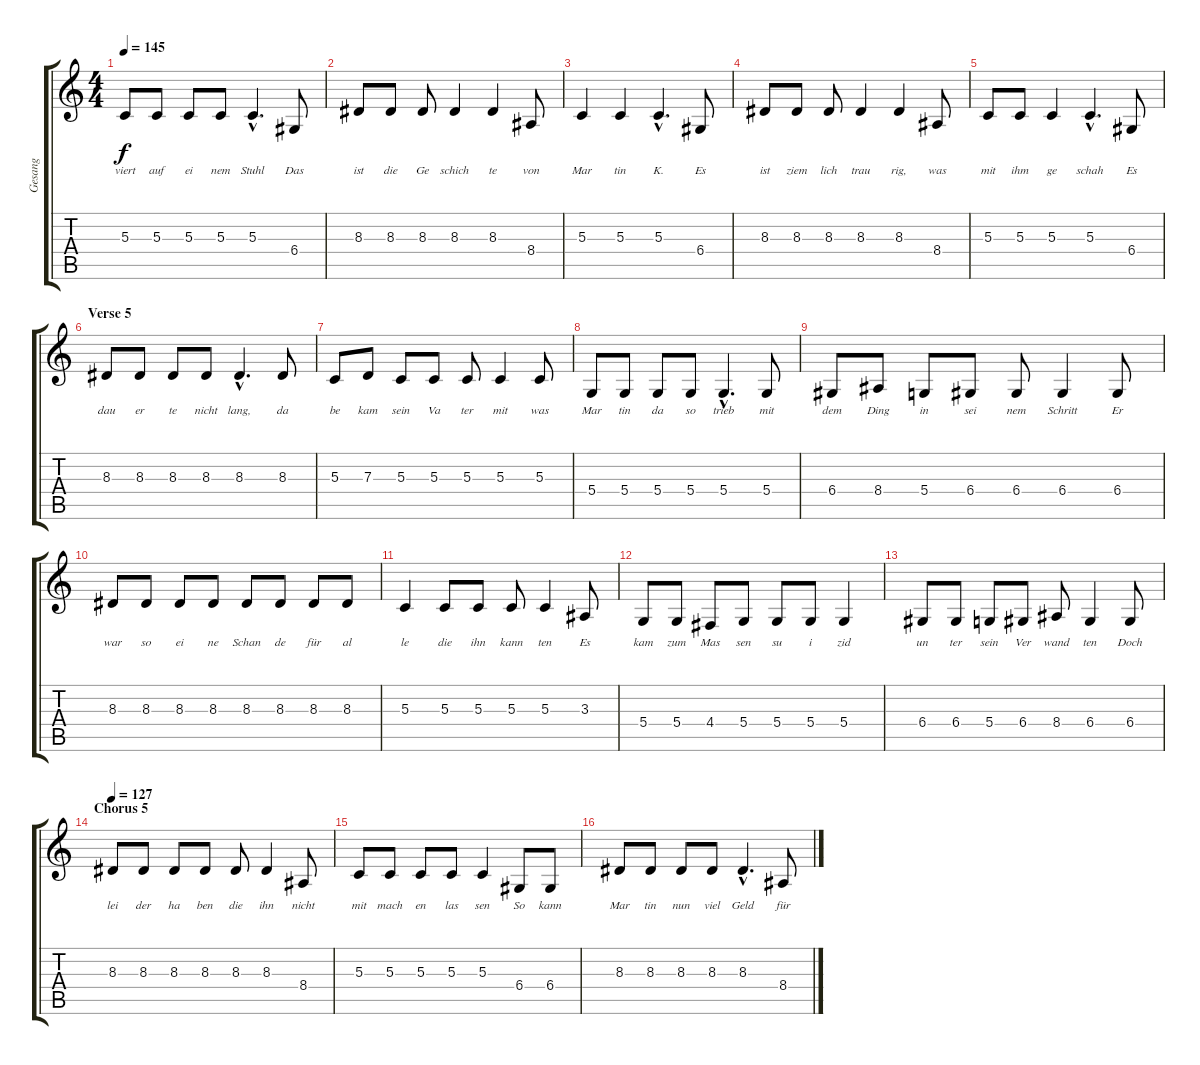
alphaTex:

\track ("Gesang" "Gesang") {instrument oboe}
\staff {score tabs}
\tuning (E4 B3 G3 D3 A2 E2) {hide}
\ts (4 4)
\tempo 145
\clef g2
\ks c
5.3.8{lyrics (0 "viert") lyrics (1 "") lyrics (2 "") lyrics (3 "") lyrics (4 "") dy f} 5.3.8{lyrics (0 "auf") lyrics (1 "") lyrics (2 "") lyrics (3 "") lyrics (4 "")} 5.3.8{lyrics (0 "ei") lyrics (1 "") lyrics (2 "") lyrics (3 "") lyrics (4 "")} 5.3.8{lyrics (0 "nem") lyrics (1 "") lyrics (2 "") lyrics (3 "") lyrics (4 "")} 5.3{hac}.4{d lyrics (0 "Stuhl") lyrics (1 "") lyrics (2 "") lyrics (3 "") lyrics (4 "")} 6.4.8{lyrics (0 "Das") lyrics (1 "") lyrics (2 "") lyrics (3 "") lyrics (4 "")} |
8.3.8{lyrics (0 "ist") lyrics (1 "") lyrics (2 "") lyrics (3 "") lyrics (4 "")} 8.3.8{lyrics (0 "die") lyrics (1 "") lyrics (2 "") lyrics (3 "") lyrics (4 "")} 8.3.8{lyrics (0 "Ge") lyrics (1 "") lyrics (2 "") lyrics (3 "") lyrics (4 "")} 8.3.4{lyrics (0 "schich") lyrics (1 "") lyrics (2 "") lyrics (3 "") lyrics (4 "")} 8.3.4{lyrics (0 "te") lyrics (1 "") lyrics (2 "") lyrics (3 "") lyrics (4 "")} 8.4.8{lyrics (0 "von") lyrics (1 "") lyrics (2 "") lyrics (3 "") lyrics (4 "")} |
5.3.4{lyrics (0 "Mar") lyrics (1 "") lyrics (2 "") lyrics (3 "") lyrics (4 "")} 5.3.4{lyrics (0 "tin") lyrics (1 "") lyrics (2 "") lyrics (3 "") lyrics (4 "")} 5.3{hac}.4{d lyrics (0 "K.") lyrics (1 "") lyrics (2 "") lyrics (3 "") lyrics (4 "")} 6.4.8{lyrics (0 "Es") lyrics (1 "") lyrics (2 "") lyrics (3 "") lyrics (4 "")} |
8.3.8{lyrics (0 "ist") lyrics (1 "") lyrics (2 "") lyrics (3 "") lyrics (4 "")} 8.3.8{lyrics (0 "ziem") lyrics (1 "") lyrics (2 "") lyrics (3 "") lyrics (4 "")} 8.3.8{lyrics (0 "lich") lyrics (1 "") lyrics (2 "") lyrics (3 "") lyrics (4 "")} 8.3.4{lyrics (0 "trau") lyrics (1 "") lyrics (2 "") lyrics (3 "") lyrics (4 "")} 8.3.4{lyrics (0 "rig,") lyrics (1 "") lyrics (2 "") lyrics (3 "") lyrics (4 "")} 8.4.8{lyrics (0 "was") lyrics (1 "") lyrics (2 "") lyrics (3 "") lyrics (4 "")} |
5.3.8{lyrics (0 "mit") lyrics (1 "") lyrics (2 "") lyrics (3 "") lyrics (4 "")} 5.3.8{lyrics (0 "ihm") lyrics (1 "") lyrics (2 "") lyrics (3 "") lyrics (4 "")} 5.3.4{lyrics (0 "ge") lyrics (1 "") lyrics (2 "") lyrics (3 "") lyrics (4 "")} 5.3{hac}.4{d lyrics (0 "schah") lyrics (1 "") lyrics (2 "") lyrics (3 "") lyrics (4 "")} 6.4.8{lyrics (0 "Es") lyrics (1 "") lyrics (2 "") lyrics (3 "") lyrics (4 "")} |
\section ("" "Verse 5")
8.3.8{lyrics (0 "dau") lyrics (1 "") lyrics (2 "") lyrics (3 "") lyrics (4 "")} 8.3.8{lyrics (0 "er") lyrics (1 "") lyrics (2 "") lyrics (3 "") lyrics (4 "")} 8.3.8{lyrics (0 "te") lyrics (1 "") lyrics (2 "") lyrics (3 "") lyrics (4 "")} 8.3.8{lyrics (0 "nicht") lyrics (1 "") lyrics (2 "") lyrics (3 "") lyrics (4 "")} 8.3{hac}.4{d lyrics (0 "lang,") lyrics (1 "") lyrics (2 "") lyrics (3 "") lyrics (4 "")} 8.3.8{lyrics (0 "da") lyrics (1 "") lyrics (2 "") lyrics (3 "") lyrics (4 "")} |
5.3.8{lyrics (0 "be") lyrics (1 "") lyrics (2 "") lyrics (3 "") lyrics (4 "")} 7.3.8{lyrics (0 "kam") lyrics (1 "") lyrics (2 "") lyrics (3 "") lyrics (4 "")} 5.3.8{lyrics (0 "sein") lyrics (1 "") lyrics (2 "") lyrics (3 "") lyrics (4 "")} 5.3.8{lyrics (0 "Va") lyrics (1 "") lyrics (2 "") lyrics (3 "") lyrics (4 "")} 5.3.8{lyrics (0 "ter") lyrics (1 "") lyrics (2 "") lyrics (3 "") lyrics (4 "")} 5.3.4{lyrics (0 "mit") lyrics (1 "") lyrics (2 "") lyrics (3 "") lyrics (4 "")} 5.3.8{lyrics (0 "was") lyrics (1 "") lyrics (2 "") lyrics (3 "") lyrics (4 "")} |
5.4.8{lyrics (0 "Mar") lyrics (1 "") lyrics (2 "") lyrics (3 "") lyrics (4 "")} 5.4.8{lyrics (0 "tin") lyrics (1 "") lyrics (2 "") lyrics (3 "") lyrics (4 "")} 5.4.8{lyrics (0 "da") lyrics (1 "") lyrics (2 "") lyrics (3 "") lyrics (4 "")} 5.4.8{lyrics (0 "so") lyrics (1 "") lyrics (2 "") lyrics (3 "") lyrics (4 "")} 5.4{hac}.4{d lyrics (0 "trieb") lyrics (1 "") lyrics (2 "") lyrics (3 "") lyrics (4 "")} 5.4.8{lyrics (0 "mit") lyrics (1 "") lyrics (2 "") lyrics (3 "") lyrics (4 "")} |
6.4.8{lyrics (0 "dem") lyrics (1 "") lyrics (2 "") lyrics (3 "") lyrics (4 "")} 8.4.8{lyrics (0 "Ding") lyrics (1 "") lyrics (2 "") lyrics (3 "") lyrics (4 "")} 5.4.8{lyrics (0 "in") lyrics (1 "") lyrics (2 "") lyrics (3 "") lyrics (4 "")} 6.4.8{lyrics (0 "sei") lyrics (1 "") lyrics (2 "") lyrics (3 "") lyrics (4 "")} 6.4.8{lyrics (0 "nem") lyrics (1 "") lyrics (2 "") lyrics (3 "") lyrics (4 "")} 6.4.4{lyrics (0 "Schritt") lyrics (1 "") lyrics (2 "") lyrics (3 "") lyrics (4 "")} 6.4.8{lyrics (0 "Er") lyrics (1 "") lyrics (2 "") lyrics (3 "") lyrics (4 "")} |
8.3.8{lyrics (0 "war") lyrics (1 "") lyrics (2 "") lyrics (3 "") lyrics (4 "")} 8.3.8{lyrics (0 "so") lyrics (1 "") lyrics (2 "") lyrics (3 "") lyrics (4 "")} 8.3.8{lyrics (0 "ei") lyrics (1 "") lyrics (2 "") lyrics (3 "") lyrics (4 "")} 8.3.8{lyrics (0 "ne") lyrics (1 "") lyrics (2 "") lyrics (3 "") lyrics (4 "")} 8.3.8{lyrics (0 "Schan") lyrics (1 "") lyrics (2 "") lyrics (3 "") lyrics (4 "")} 8.3.8{lyrics (0 "de") lyrics (1 "") lyrics (2 "") lyrics (3 "") lyrics (4 "")} 8.3.8{lyrics (0 "für") lyrics (1 "") lyrics (2 "") lyrics (3 "") lyrics (4 "")} 8.3.8{lyrics (0 "al") lyrics (1 "") lyrics (2 "") lyrics (3 "") lyrics (4 "")} |
5.3.4{lyrics (0 "le") lyrics (1 "") lyrics (2 "") lyrics (3 "") lyrics (4 "")} 5.3.8{lyrics (0 "die") lyrics (1 "") lyrics (2 "") lyrics (3 "") lyrics (4 "")} 5.3.8{lyrics (0 "ihn") lyrics (1 "") lyrics (2 "") lyrics (3 "") lyrics (4 "")} 5.3.8{lyrics (0 "kann") lyrics (1 "") lyrics (2 "") lyrics (3 "") lyrics (4 "")} 5.3.4{lyrics (0 "ten") lyrics (1 "") lyrics (2 "") lyrics (3 "") lyrics (4 "")} 3.3.8{lyrics (0 "Es") lyrics (1 "") lyrics (2 "") lyrics (3 "") lyrics (4 "")} |
5.4.8{lyrics (0 "kam") lyrics (1 "") lyrics (2 "") lyrics (3 "") lyrics (4 "")} 5.4.8{lyrics (0 "zum") lyrics (1 "") lyrics (2 "") lyrics (3 "") lyrics (4 "")} 4.4.8{lyrics (0 "Mas") lyrics (1 "") lyrics (2 "") lyrics (3 "") lyrics (4 "")} 5.4.8{lyrics (0 "sen") lyrics (1 "") lyrics (2 "") lyrics (3 "") lyrics (4 "")} 5.4.8{lyrics (0 "su") lyrics (1 "") lyrics (2 "") lyrics (3 "") lyrics (4 "")} 5.4.8{lyrics (0 "i") lyrics (1 "") lyrics (2 "") lyrics (3 "") lyrics (4 "")} 5.4.4{lyrics (0 "zid") lyrics (1 "") lyrics (2 "") lyrics (3 "") lyrics (4 "")} |
6.4.8{lyrics (0 "un") lyrics (1 "") lyrics (2 "") lyrics (3 "") lyrics (4 "")} 6.4.8{lyrics (0 "ter") lyrics (1 "") lyrics (2 "") lyrics (3 "") lyrics (4 "")} 5.4.8{lyrics (0 "sein") lyrics (1 "") lyrics (2 "") lyrics (3 "") lyrics (4 "")} 6.4.8{lyrics (0 "Ver") lyrics (1 "") lyrics (2 "") lyrics (3 "") lyrics (4 "")} 8.4.8{lyrics (0 "wand") lyrics (1 "") lyrics (2 "") lyrics (3 "") lyrics (4 "")} 6.4.4{lyrics (0 "ten") lyrics (1 "") lyrics (2 "") lyrics (3 "") lyrics (4 "")} 6.4.8{lyrics (0 "Doch") lyrics (1 "") lyrics (2 "") lyrics (3 "") lyrics (4 "")} |
\section ("" "Chorus 5")
\tempo 127
8.3.8{lyrics (0 "lei") lyrics (1 "") lyrics (2 "") lyrics (3 "") lyrics (4 "")} 8.3.8{lyrics (0 "der") lyrics (1 "") lyrics (2 "") lyrics (3 "") lyrics (4 "")} 8.3.8{lyrics (0 "ha") lyrics (1 "") lyrics (2 "") lyrics (3 "") lyrics (4 "")} 8.3.8{lyrics (0 "ben") lyrics (1 "") lyrics (2 "") lyrics (3 "") lyrics (4 "")} 8.3.8{lyrics (0 "die") lyrics (1 "") lyrics (2 "") lyrics (3 "") lyrics (4 "")} 8.3.4{lyrics (0 "ihn") lyrics (1 "") lyrics (2 "") lyrics (3 "") lyrics (4 "")} 8.4.8{lyrics (0 "nicht") lyrics (1 "") lyrics (2 "") lyrics (3 "") lyrics (4 "")} |
5.3.8{lyrics (0 "mit") lyrics (1 "") lyrics (2 "") lyrics (3 "") lyrics (4 "")} 5.3.8{lyrics (0 "mach") lyrics (1 "") lyrics (2 "") lyrics (3 "") lyrics (4 "")} 5.3.8{lyrics (0 "en") lyrics (1 "") lyrics (2 "") lyrics (3 "") lyrics (4 "")} 5.3.8{lyrics (0 "las") lyrics (1 "") lyrics (2 "") lyrics (3 "") lyrics (4 "")} 5.3.4{lyrics (0 "sen") lyrics (1 "") lyrics (2 "") lyrics (3 "") lyrics (4 "")} 6.4.8{lyrics (0 "So") lyrics (1 "") lyrics (2 "") lyrics (3 "") lyrics (4 "")} 6.4.8{lyrics (0 "kann") lyrics (1 "") lyrics (2 "") lyrics (3 "") lyrics (4 "")} |
8.3.8{lyrics (0 "Mar") lyrics (1 "") lyrics (2 "") lyrics (3 "") lyrics (4 "")} 8.3.8{lyrics (0 "tin") lyrics (1 "") lyrics (2 "") lyrics (3 "") lyrics (4 "")} 8.3.8{lyrics (0 "nun") lyrics (1 "") lyrics (2 "") lyrics (3 "") lyrics (4 "")} 8.3.8{lyrics (0 "viel") lyrics (1 "") lyrics (2 "") lyrics (3 "") lyrics (4 "")} 8.3{hac}.4{d lyrics (0 "Geld") lyrics (1 "") lyrics (2 "") lyrics (3 "") lyrics (4 "")} 8.4.8{lyrics (0 "für") lyrics (1 "") lyrics (2 "") lyrics (3 "") lyrics (4 "")}
